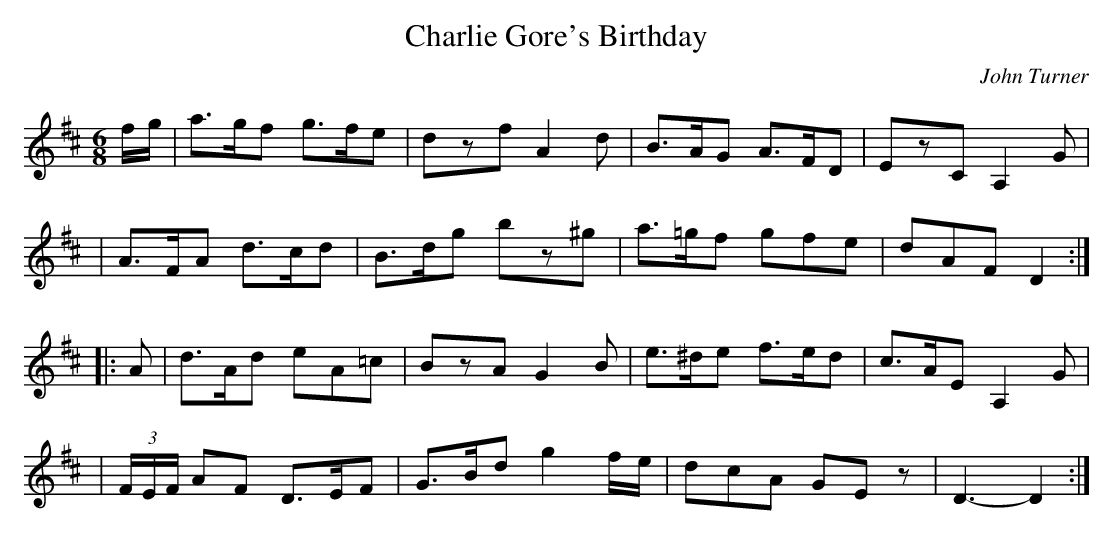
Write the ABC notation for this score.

X:1
T: Charlie Gore's Birthday
C: John Turner
M: 6/8
L: 1/8
K: D
f/g/ \
| a>gf g>fe | dzf A2d | B>AG A>FD | EzC A,2G |
| A>FA d>cd | B>dg bz^g | a>=gf gfe | dAF D2 :|
|: A \
| d>Ad eA=c | BzA G2B | e>^de f>ed | c>AE A,2G |
| (3F/E/F/ AF D>EF | G>Bd g2 f/e/ | dcA GEz | D3-D2 :|
